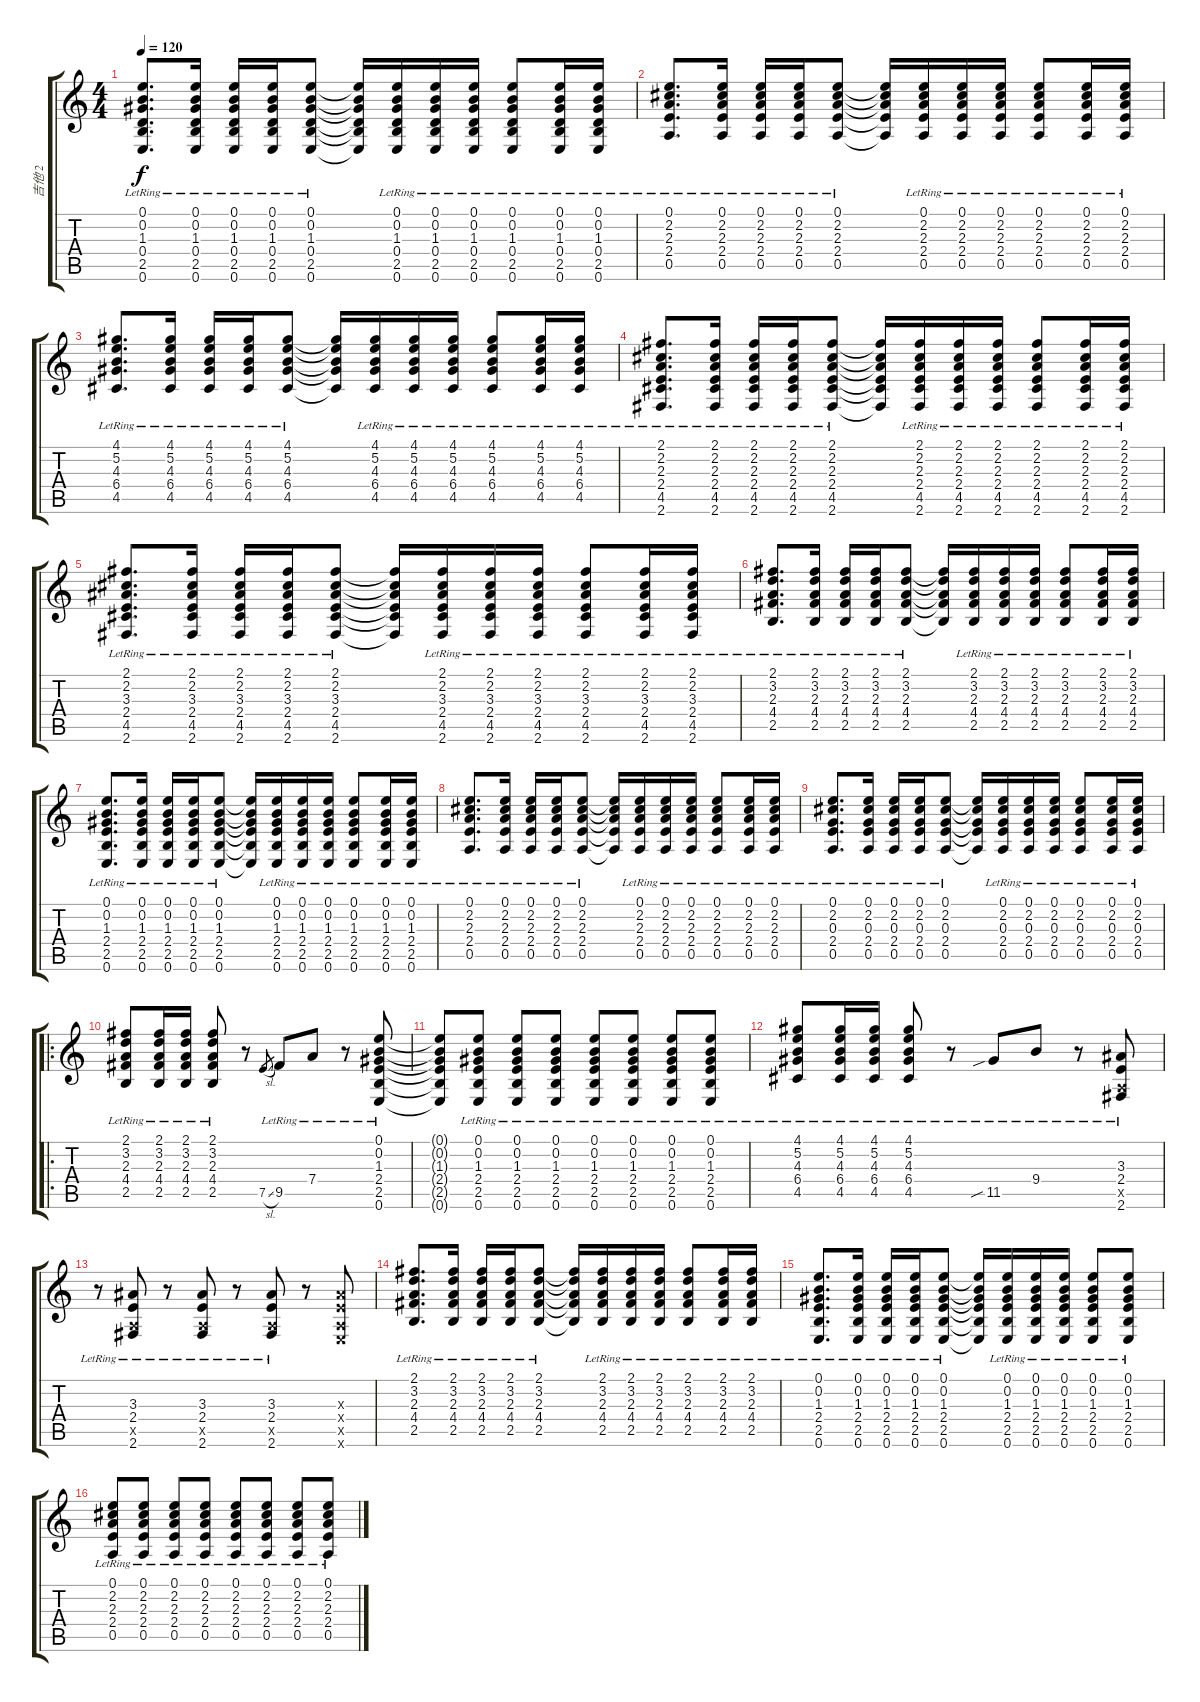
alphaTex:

\track ("吉他 2" "吉他 2") {instrument acousticguitarsteel}
\staff {score tabs}
\tuning (E4 B3 G3 D3 A2 E2) {hide}
\ts (4 4)
\tempo 120
\clef g2
\ks c
(0.1{lr} 0.2{lr} 1.3{lr} 0.4{lr} 2.5{lr} 0.6{lr}).8{d dy f} (0.1{lr} 0.2{lr} 1.3{lr} 0.4{lr} 2.5{lr} 0.6{lr}).16 (0.1{lr} 0.2{lr} 1.3{lr} 0.4{lr} 2.5{lr} 0.6{lr}).16 (0.1{lr} 0.2{lr} 1.3{lr} 0.4{lr} 2.5{lr} 0.6{lr}).16 (0.1{lr} 0.2{lr} 1.3{lr} 0.4{lr} 2.5{lr} 0.6{lr}).8 (0.1{t} 0.2{t} 1.3{t} 0.4{t} 2.5{t} 0.6{t}).16 (0.1{lr} 0.2{lr} 1.3{lr} 0.4{lr} 2.5{lr} 0.6{lr}).16 (0.1{lr} 0.2{lr} 1.3{lr} 0.4{lr} 2.5{lr} 0.6{lr}).16 (0.1{lr} 0.2{lr} 1.3{lr} 0.4{lr} 2.5{lr} 0.6{lr}).16 (0.1{lr} 0.2{lr} 1.3{lr} 0.4{lr} 2.5{lr} 0.6{lr}).8 (0.1{lr} 0.2{lr} 1.3{lr} 0.4{lr} 2.5{lr} 0.6{lr}).16 (0.1{lr} 0.2{lr} 1.3{lr} 0.4{lr} 2.5{lr} 0.6{lr}).16 |
(0.1{lr} 2.2{lr} 2.3{lr} 2.4{lr} 0.5{lr}).8{d} (0.1{lr} 2.2{lr} 2.3{lr} 2.4{lr} 0.5{lr}).16 (0.1{lr} 2.2{lr} 2.3{lr} 2.4{lr} 0.5{lr}).16 (0.1{lr} 2.2{lr} 2.3{lr} 2.4{lr} 0.5{lr}).16 (0.1{lr} 2.2{lr} 2.3{lr} 2.4{lr} 0.5{lr}).8 (0.1{t} 2.2{t} 2.3{t} 2.4{t} 0.5{t}).16 (0.1{lr} 2.2{lr} 2.3{lr} 2.4{lr} 0.5{lr}).16 (0.1{lr} 2.2{lr} 2.3{lr} 2.4{lr} 0.5{lr}).16 (0.1{lr} 2.2{lr} 2.3{lr} 2.4{lr} 0.5{lr}).16 (0.1{lr} 2.2{lr} 2.3{lr} 2.4{lr} 0.5{lr}).8 (0.1{lr} 2.2{lr} 2.3{lr} 2.4{lr} 0.5{lr}).16 (0.1{lr} 2.2{lr} 2.3{lr} 2.4{lr} 0.5{lr}).16 |
(4.1{lr} 5.2{lr} 4.3{lr} 6.4{lr} 4.5{lr}).8{d} (4.1{lr} 5.2{lr} 4.3{lr} 6.4{lr} 4.5{lr}).16 (4.1{lr} 5.2{lr} 4.3{lr} 6.4{lr} 4.5{lr}).16 (4.1{lr} 5.2{lr} 4.3{lr} 6.4{lr} 4.5{lr}).16 (4.1{lr} 5.2{lr} 4.3{lr} 6.4{lr} 4.5{lr}).8 (4.1{t} 5.2{t} 4.3{t} 6.4{t} 4.5{t}).16 (4.1{lr} 5.2{lr} 4.3{lr} 6.4{lr} 4.5{lr}).16 (4.1{lr} 5.2{lr} 4.3{lr} 6.4{lr} 4.5{lr}).16 (4.1{lr} 5.2{lr} 4.3{lr} 6.4{lr} 4.5{lr}).16 (4.1{lr} 5.2{lr} 4.3{lr} 6.4{lr} 4.5{lr}).8 (4.1{lr} 5.2{lr} 4.3{lr} 6.4{lr} 4.5{lr}).16 (4.1{lr} 5.2{lr} 4.3{lr} 6.4{lr} 4.5{lr}).16 |
(2.1{lr} 2.2{lr} 2.3{lr} 2.4{lr} 4.5{lr} 2.6{lr}).8{d} (2.1{lr} 2.2{lr} 2.3{lr} 2.4{lr} 4.5{lr} 2.6{lr}).16 (2.1{lr} 2.2{lr} 2.3{lr} 2.4{lr} 4.5{lr} 2.6{lr}).16 (2.1{lr} 2.2{lr} 2.3{lr} 2.4{lr} 4.5{lr} 2.6{lr}).16 (2.1{lr} 2.2{lr} 2.3{lr} 2.4{lr} 4.5{lr} 2.6{lr}).8 (2.1{t} 2.2{t} 2.3{t} 2.4{t} 4.5{t} 2.6{t}).16 (2.1{lr} 2.2{lr} 2.3{lr} 2.4{lr} 4.5{lr} 2.6{lr}).16 (2.1{lr} 2.2{lr} 2.3{lr} 2.4{lr} 4.5{lr} 2.6{lr}).16 (2.1{lr} 2.2{lr} 2.3{lr} 2.4{lr} 4.5{lr} 2.6{lr}).16 (2.1{lr} 2.2{lr} 2.3{lr} 2.4{lr} 4.5{lr} 2.6{lr}).8 (2.1{lr} 2.2{lr} 2.3{lr} 2.4{lr} 4.5{lr} 2.6{lr}).16 (2.1{lr} 2.2{lr} 2.3{lr} 2.4{lr} 4.5{lr} 2.6{lr}).16 |
(2.1{lr} 2.2{lr} 3.3{lr} 2.4{lr} 4.5{lr} 2.6{lr}).8{d} (2.1{lr} 2.2{lr} 3.3{lr} 2.4{lr} 4.5{lr} 2.6{lr}).16 (2.1{lr} 2.2{lr} 3.3{lr} 2.4{lr} 4.5{lr} 2.6{lr}).16 (2.1{lr} 2.2{lr} 3.3{lr} 2.4{lr} 4.5{lr} 2.6{lr}).16 (2.1{lr} 2.2{lr} 3.3{lr} 2.4{lr} 4.5{lr} 2.6{lr}).8 (2.1{t} 2.2{t} 3.3{t} 2.4{t} 4.5{t} 2.6{t}).16 (2.1{lr} 2.2{lr} 3.3{lr} 2.4{lr} 4.5{lr} 2.6{lr}).16 (2.1{lr} 2.2{lr} 3.3{lr} 2.4{lr} 4.5{lr} 2.6{lr}).16 (2.1{lr} 2.2{lr} 3.3{lr} 2.4{lr} 4.5{lr} 2.6{lr}).16 (2.1{lr} 2.2{lr} 3.3{lr} 2.4{lr} 4.5{lr} 2.6{lr}).8 (2.1{lr} 2.2{lr} 3.3{lr} 2.4{lr} 4.5{lr} 2.6{lr}).16 (2.1{lr} 2.2{lr} 3.3{lr} 2.4{lr} 4.5{lr} 2.6{lr}).16 |
(2.1{lr} 3.2{lr} 2.3{lr} 4.4{lr} 2.5{lr}).8{d} (2.1{lr} 3.2{lr} 2.3{lr} 4.4{lr} 2.5{lr}).16 (2.1{lr} 3.2{lr} 2.3{lr} 4.4{lr} 2.5{lr}).16 (2.1{lr} 3.2{lr} 2.3{lr} 4.4{lr} 2.5{lr}).16 (2.1{lr} 3.2{lr} 2.3{lr} 4.4{lr} 2.5{lr}).8 (2.1{t} 3.2{t} 2.3{t} 4.4{t} 2.5{t}).16 (2.1{lr} 3.2{lr} 2.3{lr} 4.4{lr} 2.5{lr}).16 (2.1{lr} 3.2{lr} 2.3{lr} 4.4{lr} 2.5{lr}).16 (2.1{lr} 3.2{lr} 2.3{lr} 4.4{lr} 2.5{lr}).16 (2.1{lr} 3.2{lr} 2.3{lr} 4.4{lr} 2.5{lr}).8 (2.1{lr} 3.2{lr} 2.3{lr} 4.4{lr} 2.5{lr}).16 (2.1{lr} 3.2{lr} 2.3{lr} 4.4{lr} 2.5{lr}).16 |
(0.1{lr} 0.2{lr} 1.3{lr} 2.4{lr} 2.5{lr} 0.6{lr}).8{d} (0.1{lr} 0.2{lr} 1.3{lr} 2.4{lr} 2.5{lr} 0.6{lr}).16 (0.1{lr} 0.2{lr} 1.3{lr} 2.4{lr} 2.5{lr} 0.6{lr}).16 (0.1{lr} 0.2{lr} 1.3{lr} 2.4{lr} 2.5{lr} 0.6{lr}).16 (0.1{lr} 0.2{lr} 1.3{lr} 2.4{lr} 2.5{lr} 0.6{lr}).8 (0.1{t} 0.2{t} 1.3{t} 2.4{t} 2.5{t} 0.6{t}).16 (0.1{lr} 0.2{lr} 1.3{lr} 2.4{lr} 2.5{lr} 0.6{lr}).16 (0.1{lr} 0.2{lr} 1.3{lr} 2.4{lr} 2.5{lr} 0.6{lr}).16 (0.1{lr} 0.2{lr} 1.3{lr} 2.4{lr} 2.5{lr} 0.6{lr}).16 (0.1{lr} 0.2{lr} 1.3{lr} 2.4{lr} 2.5{lr} 0.6{lr}).8 (0.1{lr} 0.2{lr} 1.3{lr} 2.4{lr} 2.5{lr} 0.6{lr}).16 (0.1{lr} 0.2{lr} 1.3{lr} 2.4{lr} 2.5{lr} 0.6{lr}).16 |
(0.1{lr} 2.2{lr} 2.3{lr} 2.4{lr} 0.5{lr}).8{d} (0.1{lr} 2.2{lr} 2.3{lr} 2.4{lr} 0.5{lr}).16 (0.1{lr} 2.2{lr} 2.3{lr} 2.4{lr} 0.5{lr}).16 (0.1{lr} 2.2{lr} 2.3{lr} 2.4{lr} 0.5{lr}).16 (0.1{lr} 2.2{lr} 2.3{lr} 2.4{lr} 0.5{lr}).8 (0.1{t} 2.2{t} 2.3{t} 2.4{t} 0.5{t}).16 (0.1{lr} 2.2{lr} 2.3{lr} 2.4{lr} 0.5{lr}).16 (0.1{lr} 2.2{lr} 2.3{lr} 2.4{lr} 0.5{lr}).16 (0.1{lr} 2.2{lr} 2.3{lr} 2.4{lr} 0.5{lr}).16 (0.1{lr} 2.2{lr} 2.3{lr} 2.4{lr} 0.5{lr}).8 (0.1{lr} 2.2{lr} 2.3{lr} 2.4{lr} 0.5{lr}).16 (0.1{lr} 2.2{lr} 2.3{lr} 2.4{lr} 0.5{lr}).16 |
(0.1{lr} 2.2{lr} 0.3{lr} 2.4{lr} 0.5{lr}).8{d} (0.1{lr} 2.2{lr} 0.3{lr} 2.4{lr} 0.5{lr}).16 (0.1{lr} 2.2{lr} 0.3{lr} 2.4{lr} 0.5{lr}).16 (0.1{lr} 2.2{lr} 0.3{lr} 2.4{lr} 0.5{lr}).16 (0.1{lr} 2.2{lr} 0.3{lr} 2.4{lr} 0.5{lr}).8 (0.1{t} 2.2{t} 0.3{t} 2.4{t} 0.5{t}).16 (0.1{lr} 2.2{lr} 0.3{lr} 2.4{lr} 0.5{lr}).16 (0.1{lr} 2.2{lr} 0.3{lr} 2.4{lr} 0.5{lr}).16 (0.1{lr} 2.2{lr} 0.3{lr} 2.4{lr} 0.5{lr}).16 (0.1{lr} 2.2{lr} 0.3{lr} 2.4{lr} 0.5{lr}).8 (0.1{lr} 2.2{lr} 0.3{lr} 2.4{lr} 0.5{lr}).16 (0.1{lr} 2.2{lr} 0.3{lr} 2.4{lr} 0.5{lr}).16 |
\ro
(2.1{lr} 3.2{lr} 2.3{lr} 4.4{lr} 2.5{lr}).8 (2.1{lr} 3.2{lr} 2.3{lr} 4.4{lr} 2.5{lr}).16 (2.1{lr} 3.2{lr} 2.3{lr} 4.4{lr} 2.5{lr}).16 (2.1{lr} 3.2{lr} 2.3{lr} 4.4{lr} 2.5{lr}).8 r.8 7.5{sl}.8{gr} 9.5{lr}.8 7.4{lr}.8 r.8 (0.1{lr} 0.2{lr} 1.3{lr} 2.4{lr} 2.5{lr} 0.6{lr}).8 |
(0.1{t} 0.2{t} 1.3{t} 2.4{t} 2.5{t} 0.6{t}).8 (0.1{lr} 0.2{lr} 1.3{lr} 2.4{lr} 2.5{lr} 0.6{lr}).8 (0.1{lr} 0.2{lr} 1.3{lr} 2.4{lr} 2.5{lr} 0.6{lr}).8 (0.1{lr} 0.2{lr} 1.3{lr} 2.4{lr} 2.5{lr} 0.6{lr}).8 (0.1{lr} 0.2{lr} 1.3{lr} 2.4{lr} 2.5{lr} 0.6{lr}).8 (0.1{lr} 0.2{lr} 1.3{lr} 2.4{lr} 2.5{lr} 0.6{lr}).8 (0.1{lr} 0.2{lr} 1.3{lr} 2.4{lr} 2.5{lr} 0.6{lr}).8 (0.1{lr} 0.2{lr} 1.3{lr} 2.4{lr} 2.5{lr} 0.6{lr}).8 |
(4.1{lr} 5.2{lr} 4.3{lr} 6.4{lr} 4.5{lr}).8 (4.1{lr} 5.2{lr} 4.3{lr} 6.4{lr} 4.5{lr}).16 (4.1{lr} 5.2{lr} 4.3{lr} 6.4{lr} 4.5{lr}).16 (4.1{lr} 5.2{lr} 4.3{lr} 6.4{lr} 4.5{lr}).8 r.8 11.5{sib lr}.8 9.4{lr}.8 r.8 (3.3{lr} 2.4{lr} 0.5{x} 2.6{lr}).8 |
r.8 (3.3{lr} 2.4{lr} 0.5{x} 2.6{lr}).8 r.8 (3.3{lr} 2.4{lr} 0.5{x} 2.6{lr}).8 r.8 (3.3{lr} 2.4{lr} 0.5{x} 2.6{lr}).8 r.8 (3.3{x} 2.4{x} 0.5{x} 0.6{x}).8 |
(2.1{lr} 3.2{lr} 2.3{lr} 4.4{lr} 2.5{lr}).8{d} (2.1{lr} 3.2{lr} 2.3{lr} 4.4{lr} 2.5{lr}).16 (2.1{lr} 3.2{lr} 2.3{lr} 4.4{lr} 2.5{lr}).16 (2.1{lr} 3.2{lr} 2.3{lr} 4.4{lr} 2.5{lr}).16 (2.1{lr} 3.2{lr} 2.3{lr} 4.4{lr} 2.5{lr}).8 (2.1{t} 3.2{t} 2.3{t} 4.4{t} 2.5{t}).16 (2.1{lr} 3.2{lr} 2.3{lr} 4.4{lr} 2.5{lr}).16 (2.1{lr} 3.2{lr} 2.3{lr} 4.4{lr} 2.5{lr}).16 (2.1{lr} 3.2{lr} 2.3{lr} 4.4{lr} 2.5{lr}).16 (2.1{lr} 3.2{lr} 2.3{lr} 4.4{lr} 2.5{lr}).8 (2.1{lr} 3.2{lr} 2.3{lr} 4.4{lr} 2.5{lr}).16 (2.1{lr} 3.2{lr} 2.3{lr} 4.4{lr} 2.5{lr}).16 |
(0.1{lr} 0.2{lr} 1.3{lr} 2.4{lr} 2.5{lr} 0.6{lr}).8{d} (0.1{lr} 0.2{lr} 1.3{lr} 2.4{lr} 2.5{lr} 0.6{lr}).16 (0.1{lr} 0.2{lr} 1.3{lr} 2.4{lr} 2.5{lr} 0.6{lr}).16 (0.1{lr} 0.2{lr} 1.3{lr} 2.4{lr} 2.5{lr} 0.6{lr}).16 (0.1{lr} 0.2{lr} 1.3{lr} 2.4{lr} 2.5{lr} 0.6{lr}).8 (0.1{t} 0.2{t} 1.3{t} 2.4{t} 2.5{t} 0.6{t}).16 (0.1{lr} 0.2{lr} 1.3{lr} 2.4{lr} 2.5{lr} 0.6{lr}).16 (0.1{lr} 0.2{lr} 1.3{lr} 2.4{lr} 2.5{lr} 0.6{lr}).16 (0.1{lr} 0.2{lr} 1.3{lr} 2.4{lr} 2.5{lr} 0.6{lr}).16 (0.1{lr} 0.2{lr} 1.3{lr} 2.4{lr} 2.5{lr} 0.6{lr}).8 (0.1{lr} 0.2{lr} 1.3{lr} 2.4{lr} 2.5{lr} 0.6{lr}).8 |
(0.1{lr} 2.2{lr} 2.3{lr} 2.4{lr} 0.5{lr}).8 (0.1{lr} 2.2{lr} 2.3{lr} 2.4{lr} 0.5{lr}).8 (0.1{lr} 2.2{lr} 2.3{lr} 2.4{lr} 0.5{lr}).8 (0.1{lr} 2.2{lr} 2.3{lr} 2.4{lr} 0.5{lr}).8 (0.1{lr} 2.2{lr} 2.3{lr} 2.4{lr} 0.5{lr}).8 (0.1{lr} 2.2{lr} 2.3{lr} 2.4{lr} 0.5{lr}).8 (0.1{lr} 2.2{lr} 2.3{lr} 2.4{lr} 0.5{lr}).8 (0.1{lr} 2.2{lr} 2.3{lr} 2.4{lr} 0.5{lr}).8
